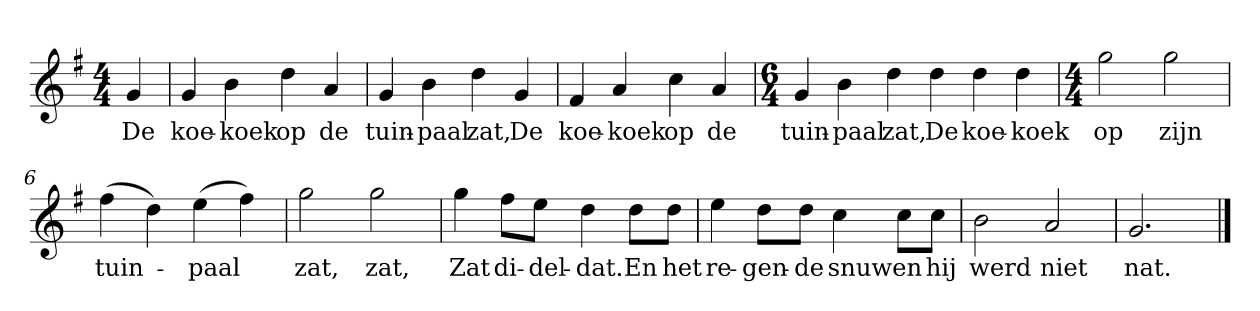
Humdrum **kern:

**kern	**text
*part1	*part1
*staff1	*staff1
*clefG2	*
*k[f#]	*
*G:	*
*M4/4	*
*MM120	*
=	=
4g	De
=1	=1
4g	koe-
4b	-koek
4dd	op
4a	de
=2	=2
4g	tuin-
4b	-paal
4dd	zat,
4g	De
=3	=3
4f#	koe-
4a	-koek
4cc	op
4a	de
=4	=4
*M6/4	*
4g	tuin-
4b	-paal
4dd	zat,
4dd	De
4dd	koe-
4dd	-koek
=5	=5
*M4/4	*
2gg	op
2gg	zijn
=6	=6
(4ff#	tuin-
4dd)	.
(4ee	-paal
4ff#)	.
=7	=7
2gg	zat,
2gg	zat,
=8	=8
4gg	Zat
8ff#\L	di-
8ee\J	-del-
4dd	-dat.
8dd\L	En
8dd\J	het
=9	=9
4ee	re-
8dd\L	-gen-
8dd\J	-de
4cc	snuw
8cc\L	en
8cc\J	hij
=10	=10
2b	werd
2a	niet
=11	=11
2.g	nat.
==	==
*-	*-
